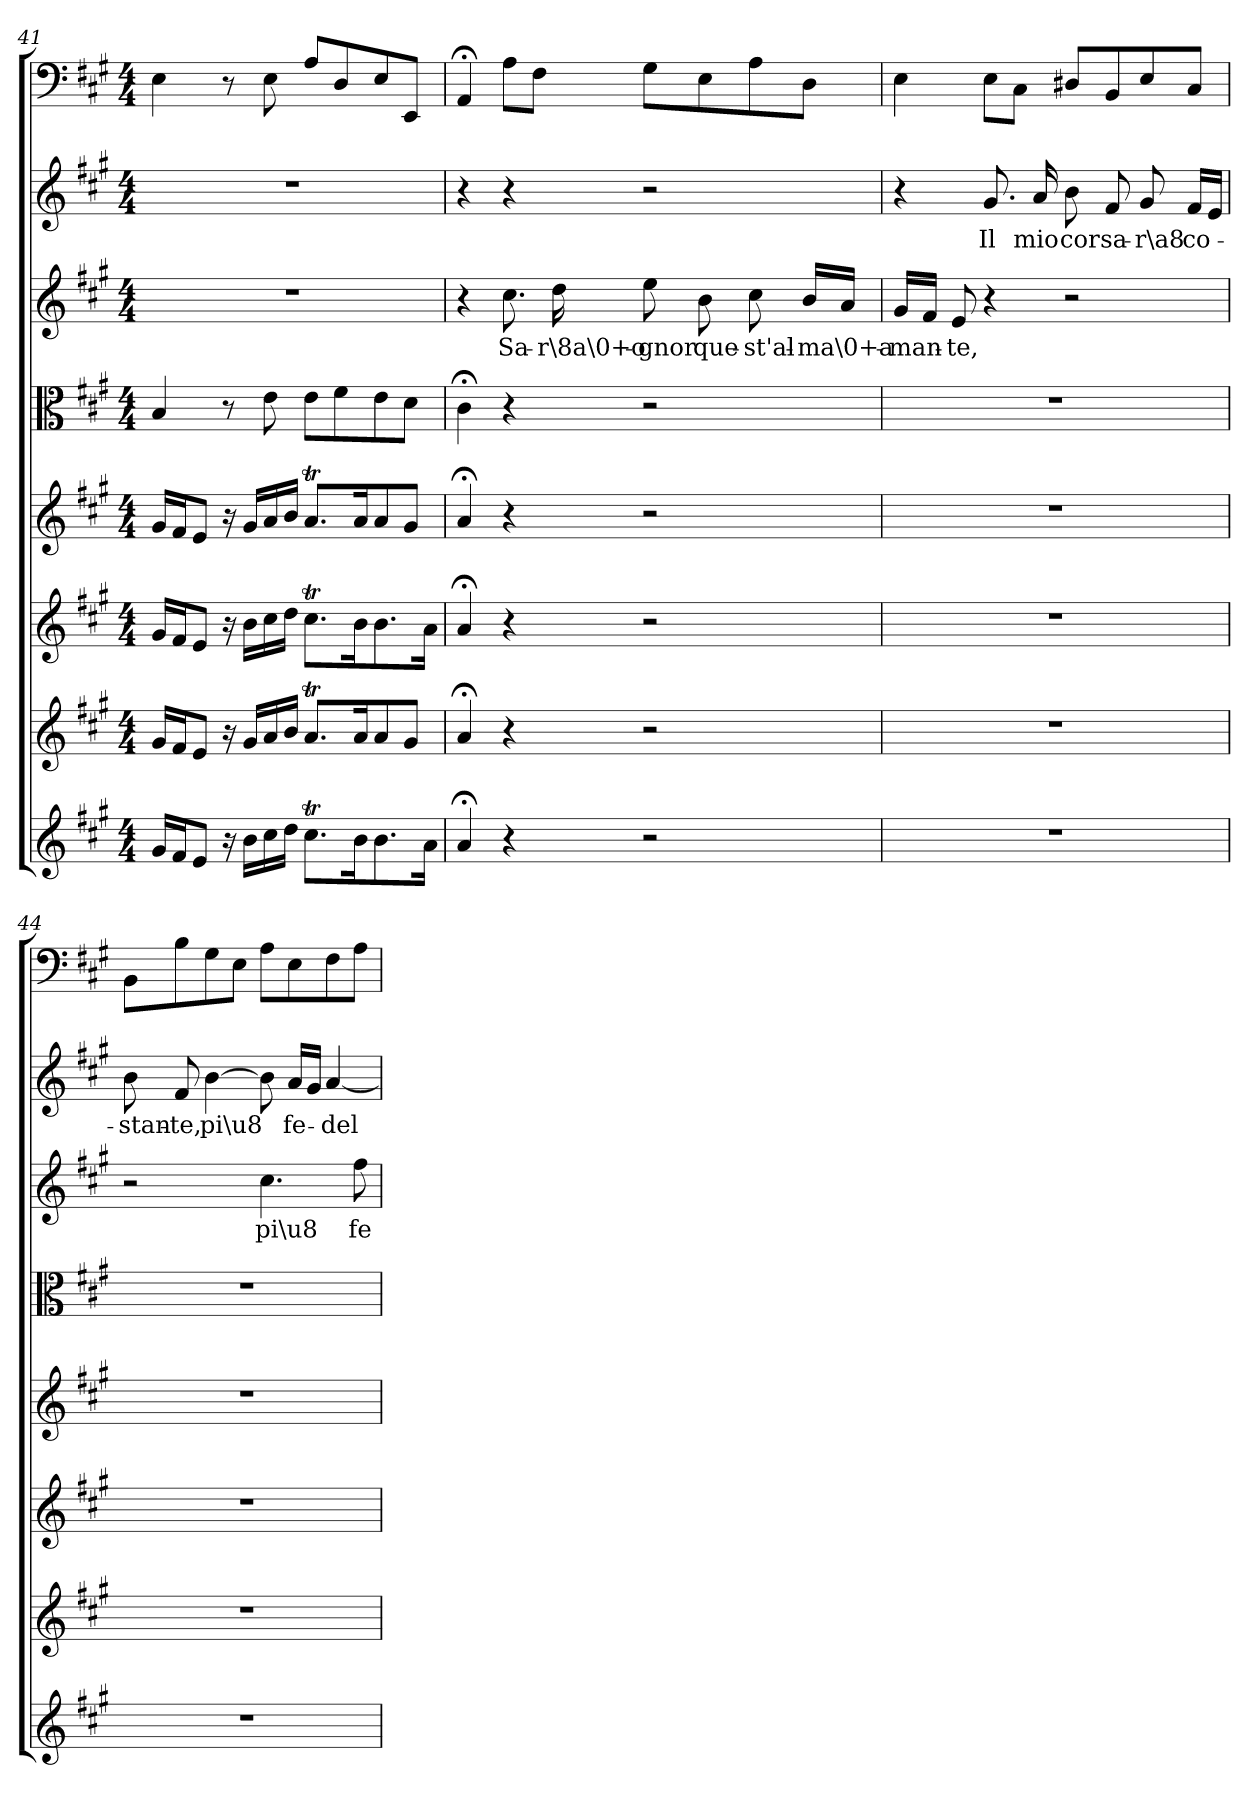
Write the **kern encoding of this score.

**kern	**kern	**kern	**kern	**kern	**kern	**text	**kern	**text	**kern
*part8	*part7	*part6	*part5	*part4	*part3	*part3	*part2	*part2	*part1
*staff8	*staff7	*staff6	*staff5	*staff4	*staff3	*staff3	*staff2	*staff2	*staff1
*clefG2	*clefG2	*clefG2	*clefG2	*clefC3	*clefG2	*	*clefG2	*	*clefF4
*k[f#c#g#]	*k[f#c#g#]	*k[f#c#g#]	*k[f#c#g#]	*k[f#c#g#]	*k[f#c#g#]	*	*k[f#c#g#]	*	*k[f#c#g#]
*A:	*A:	*A:	*A:	*A:	*A:	*	*A:	*	*A:
*M4/4	*M4/4	*M4/4	*M4/4	*M4/4	*M4/4	*	*M4/4	*	*M4/4
=41	=41	=41	=41	=41	=41	=41	=41	=41	=41
16g#/LL	16g#/LL	16g#/LL	16g#/LL	4B/	1r	.	1r	.	4E\
16f#/J	16f#/J	16f#/J	16f#/J	.	.	.	.	.	.
8e/J	8e/J	8e/J	8e/J	.	.	.	.	.	.
16r	16r	16r	16r	8r	.	.	.	.	8r
16b\LL	16g#/LL	16b\LL	16g#/LL	.	.	.	.	.	.
16cc#\	16a/	16cc#\	16a/	8e\	.	.	.	.	8E\
16dd\JJ	16b/JJ	16dd\JJ	16b/JJ	.	.	.	.	.	.
8.cc#t\L	8.aT/L	8.cc#t\L	8.aT/L	8e\L	.	.	.	.	8A/L
.	.	.	.	8f#\	.	.	.	.	8D/
16b\K	16a/K	16b\K	16a/K	.	.	.	.	.	.
8.b\	8a/	8.b\	8a/	8e\	.	.	.	.	8E/
.	8g#/J	.	8g#/J	8d\J	.	.	.	.	8EE/J
16a\Jk	.	16a\Jk	.	.	.	.	.	.	.
=42	=42	=42	=42	=42	=42	=42	=42	=42	=42
4a;</	4a;</	4a;</	4a;</	4c#;<\	4r	.	4r	.	4AA;</
4r	4r	4r	4r	4r	8.cc#\	Sa-	4r	.	8A\L
.	.	.	.	.	.	.	.	.	8F#\J
.	.	.	.	.	16dd\	-r\8a\0+o-	.	.	.
2r	2r	2r	2r	2r	8ee\	-gnor	2r	.	8G#\L
.	.	.	.	.	8b\	que-	.	.	8E\
.	.	.	.	.	8cc#\	-st'al-	.	.	8A\
.	.	.	.	.	16b/LL	-ma\0+a-	.	.	8D\J
.	.	.	.	.	16a/JJ	.	.	.	.
=43	=43	=43	=43	=43	=43	=43	=43	=43	=43
1r	1r	1r	1r	1r	16g#/LL	-man-	4r	.	4E\
.	.	.	.	.	16f#/JJ	.	.	.	.
.	.	.	.	.	8e/	-te,	.	.	.
.	.	.	.	.	4r	.	8.g#/	Il	8E\L
.	.	.	.	.	.	.	.	.	8C#\J
.	.	.	.	.	.	.	16a/	mio	.
.	.	.	.	.	2r	.	8b\	cor	8D#X/L
.	.	.	.	.	.	.	8f#/	sa-	8BB/
.	.	.	.	.	.	.	8g#/	-r\a8	8E/
.	.	.	.	.	.	.	16f#/LL	co-	8C#/J
.	.	.	.	.	.	.	16e/JJ	.	.
=44	=44	=44	=44	=44	=44	=44	=44	=44	=44
1r	1r	1r	1r	1r	2r	.	8b\	-stan-	8BB\L
.	.	.	.	.	.	.	8f#/	-te,	8B\
.	.	.	.	.	.	.	[4b\	pi\u8	8G#\
.	.	.	.	.	.	.	.	.	8E\J
.	.	.	.	.	4.cc#\	pi\u8	8b\]	.	8A\L
.	.	.	.	.	.	.	16a/LL	fe-	8E\
.	.	.	.	.	.	.	16g#/JJ	.	.
.	.	.	.	.	.	.	[4a/	-del	8F#\
.	.	.	.	.	8ff#\	fe-	.	.	8A\J
=	=	=	=	=	=	=	=	=	=
*-	*-	*-	*-	*-	*-	*-	*-	*-	*-
